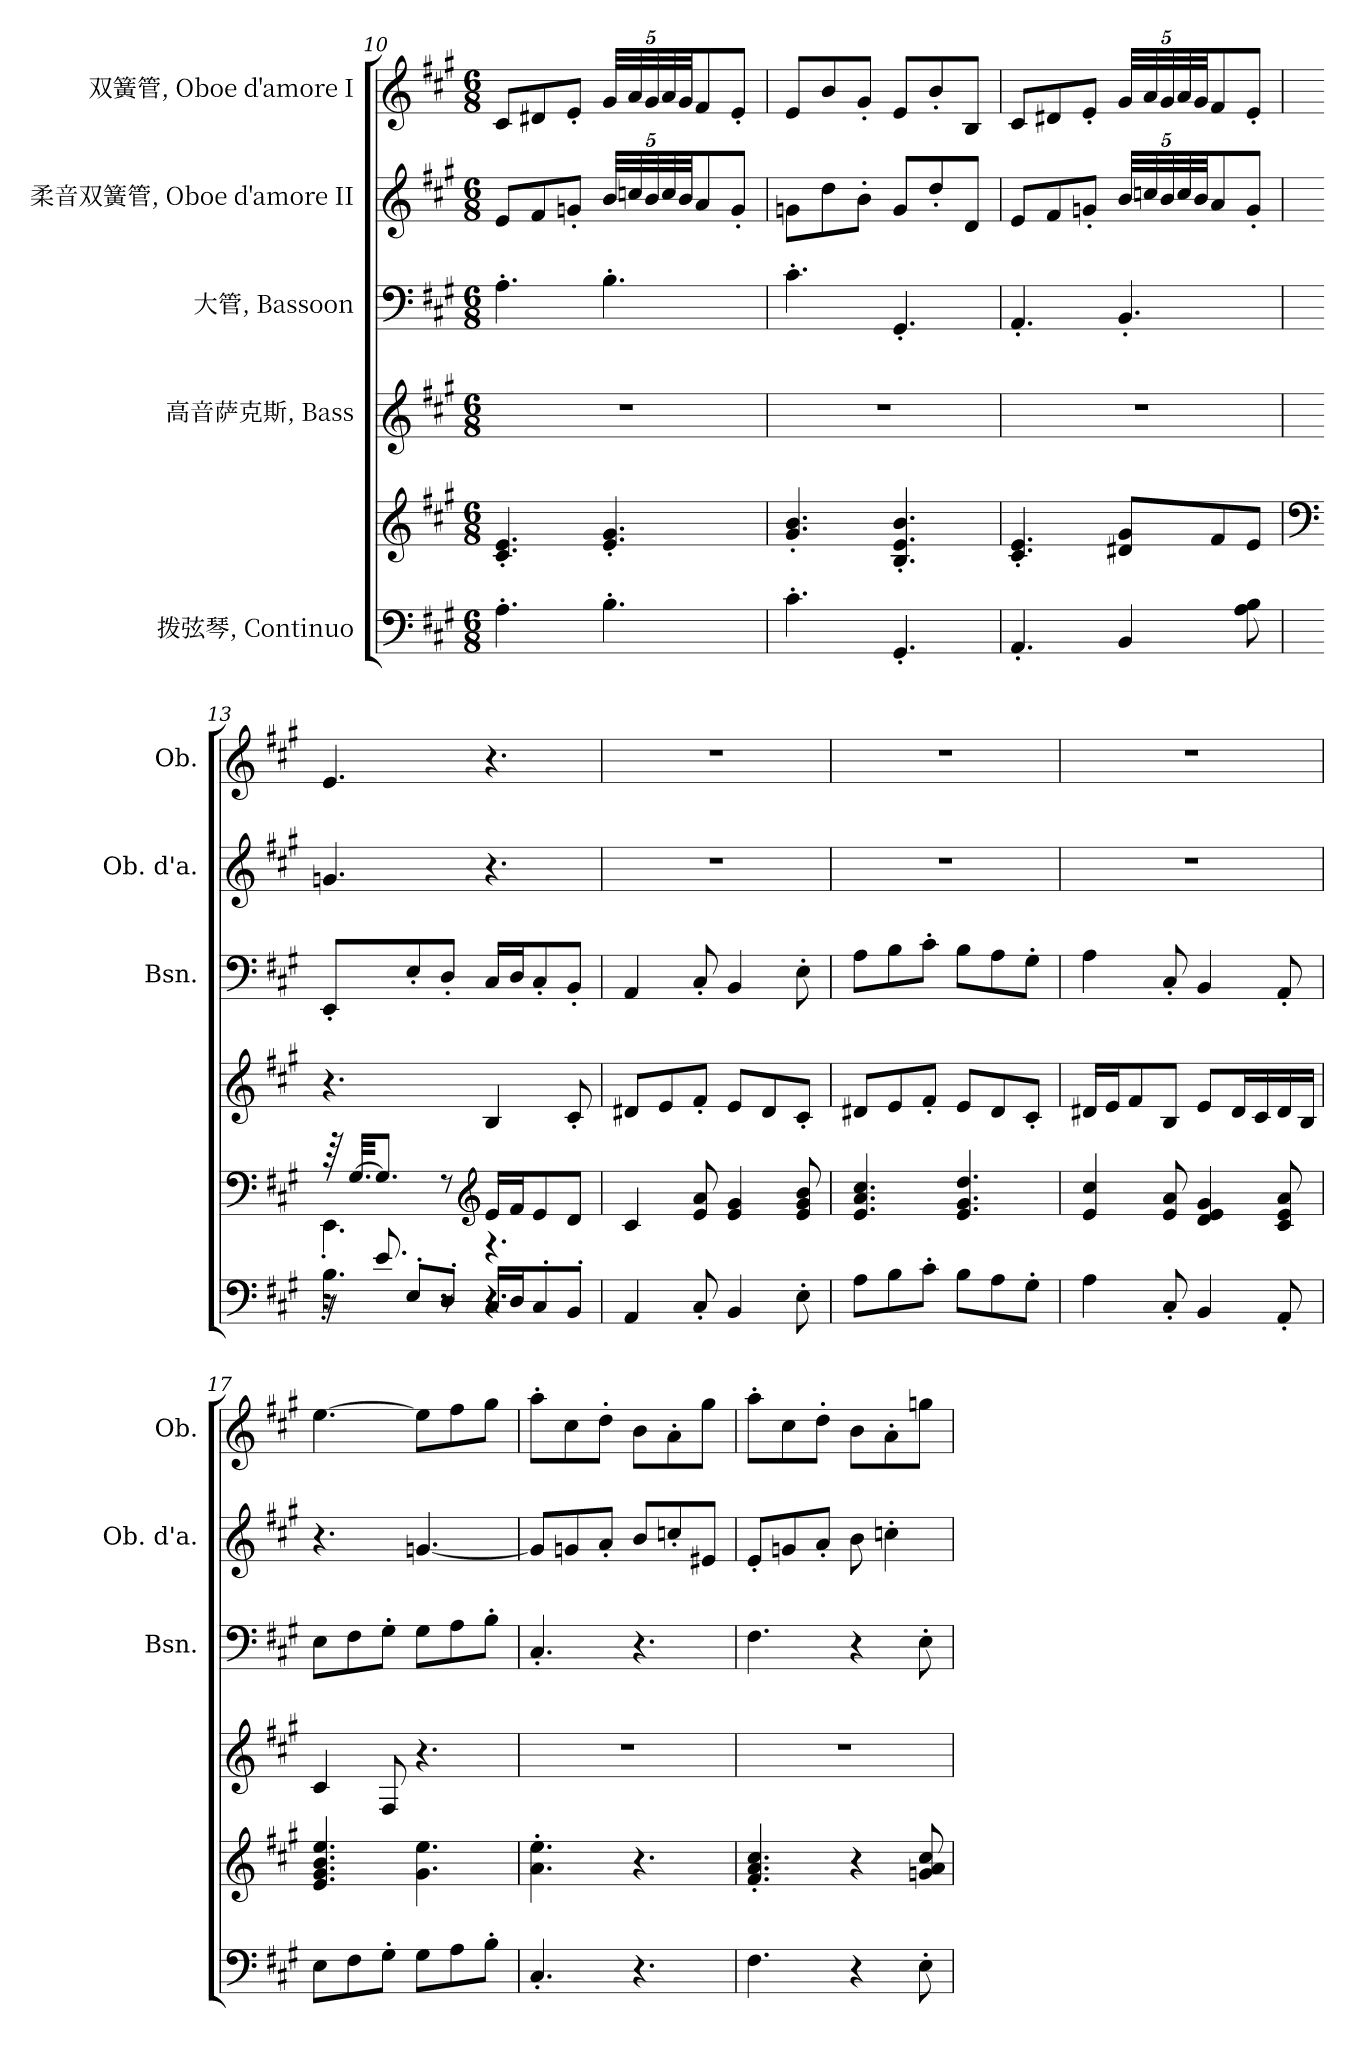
**kern	**kern	**kern	**kern	**kern	**kern
*part5	*part5	*part4	*part3	*part2	*part1
*staff6	*staff5	*staff4	*staff3	*staff2	*staff1
*I"拨弦琴, Continuo	*	*I"高音萨克斯, Bass	*I"大管, Bassoon	*I"柔音双簧管, Oboe d'amore II	*I"双簧管, Oboe d'amore I
*	*	*	*I'Bsn.	*I'Ob. d'a.	*I'Ob.
*clefF4	*clefG2	*clefG2	*clefF4	*clefG2	*clefG2
*	*	*ITrd1c2	*	*ITrd2c3	*
*k[f#c#g#]	*k[f#c#g#]	*k[f#]	*k[f#c#g#]	*k[f#c#g#d#a#e#]	*k[f#c#g#]
*M6/8	*M6/8	*M6/8	*M6/8	*M6/8	*M6/8
=10	=10	=10	=10	=10	=10
4.A'\	4.c#/' 4.e/'	2.r	4.A'\	8c#/L	8c#/L
.	.	.	.	8d#/	8d#X/
.	.	.	.	8en'/J	8e'/J
*	*	*	*	*Xbrackettup	*Xbrackettup
4.B'\	4.e/' 4.g#/'	.	4.B'\	40g#/LLL	40g#/LLL
.	.	.	.	40an/	40a/
.	.	.	.	40g#/	40g#/
.	.	.	.	40a/	40a/
.	.	.	.	40g#/JJ	40g#/JJ
.	.	.	.	8f#/	8f#/
.	.	.	.	8e'/J	8e'/J
!!LO:LB:g=z
=11	=11	=11	=11	=11	=11
4.c#'\	4.g#/' 4.b/'	2.r	4.c#'\	8en\L	8e/L
.	.	.	.	8b\	8b/
.	.	.	.	8g#'\J	8g#'/J
4.GG#'/	4.B/' 4.e/' 4.b/'	.	4.GG#'/	8e/L	8e/L
.	.	.	.	8b'/	8b'/
.	.	.	.	8B/J	8B/J
=12	=12	=12	=12	=12	=12
4.AA'/	4.c#/' 4.e/'	2.r	4.AA'/	8c#/L	8c#/L
.	.	.	.	8d#/	8d#X/
.	.	.	.	8en'/J	8e'/J
4BB/	8d#X/ 8g#/L	.	4.BB'/	40g#/LLL	40g#/LLL
.	.	.	.	40an/	40a/
.	.	.	.	40g#/	40g#/
.	.	.	.	40a/	40a/
.	.	.	.	40g#/JJ	40g#/JJ
.	8f#/	.	.	8f#/	8f#/
8A\ 8B\	8e/J	.	.	8e'/J	8e'/J
=13	=13	=13	=13	=13	=13
*	*clefF4	*	*	*	*
*^	*^	*	*	*	*
*	*^	*	*	*	*	*	*
16r	4.B'\	8r	64r	4.EE'\	4.r	8EE'/L	4.en/	4.e/
.	.	.	[32.G#/KKL	.	.	.	.	.
8.e/	.	.	8.G#/J]	.	.	.	.	.
.	.	8E'/L	.	.	.	8E'/	.	.
8r	.	8D'/J	8r	.	.	8D'/J	.	.
*	*	*	*clefG2	*	*	*	*	*
4.r	4.r	16C#/LL	16e/LL	4.r	4A/	16C#/LL	4.r	4.r
.	.	16D/J	16f#/J	.	.	16D/J	.	.
.	.	8C#'/	8e/	.	.	8C#'/	.	.
.	.	8BB'/J	8d/J	.	8B'/	8BB'/J	.	.
*v	*v	*v	*	*	*	*	*	*
*	*v	*v	*	*	*	*
!!LO:PB:g=z
=14	=14	=14	=14	=14	=14
4AA/	4c#/	8c#X/L	4AA/	2.r	2.r
.	.	8d/	.	.	.
8C#'/	8e/ 8a/	8e'/J	8C#'/	.	.
4BB/	4e/ 4g#/	8d/L	4BB/	.	.
.	.	8c#/	.	.	.
8E'\	8e/ 8g#/ 8b/	8B'/J	8E'\	.	.
=15	=15	=15	=15	=15	=15
8A\L	4.e/ 4.a/ 4.cc#/	8c#X/L	8A\L	2.r	2.r
8B\	.	8d/	8B\	.	.
8c#'\J	.	8e'/J	8c#'\J	.	.
8B\L	4.e/ 4.g#/ 4.dd/	8d/L	8B\L	.	.
8A\	.	8c#/	8A\	.	.
8G#'\J	.	8B'/J	8G#'\J	.	.
=16	=16	=16	=16	=16	=16
4A\	4e/ 4cc#/	16c#X/LL	4A\	2.r	2.r
.	.	16d/J	.	.	.
.	.	8e/	.	.	.
8C#'/	8e/ 8a/	8A/J	8C#'/	.	.
4BB/	4d/ 4e/ 4g#/	8d/L	4BB/	.	.
.	.	16c#/L	.	.	.
.	.	16B/	.	.	.
8AA'/	8c#/ 8e/ 8a/	16c#/	8AA'/	.	.
.	.	16A/JJ	.	.	.
=17	=17	=17	=17	=17	=17
8E\L	4.e/ 4.g#/ 4.b/ 4.ee/	4B/	8E\L	4.r	[4.ee\
8F#\	.	.	8F#\	.	.
8G#'\J	.	8E/	8G#'\J	.	.
8G#\L	4.g#\ 4.ee\	4.r	8G#\L	[4.en/	8ee\L]
8A\	.	.	8A\	.	8ff#\
8B'\J	.	.	8B'\J	.	8gg#\J
!!LO:LB:g=z
=18	=18	=18	=18	=18	=18
4.C#'/	4.a\' 4.ee\'	2.r	4.C#'/	8e/L]	8aa'\L
.	.	.	.	8en/	8cc#\
.	.	.	.	8f#'/J	8dd'\J
4.r	4.r	.	4.r	8g#/L	8b\L
.	.	.	.	8an'/	8a'\
.	.	.	.	8c##X/J	8gg#\J
=19	=19	=19	=19	=19	=19
4.F#\	4.f#/' 4.a/' 4.cc#/'	2.r	4.F#\	8c#'/L	8aa'\L
.	.	.	.	8en/	8cc#\
.	.	.	.	8f#'/J	8dd'\J
4r	4r	.	4r	8g#\	8b\L
.	.	.	.	4an'\	8a'\
8E'\	8gn/ 8a/ 8cc#/	.	8E'\	.	8ggn\J
=	=	=	=	=	=
*-	*-	*-	*-	*-	*-
